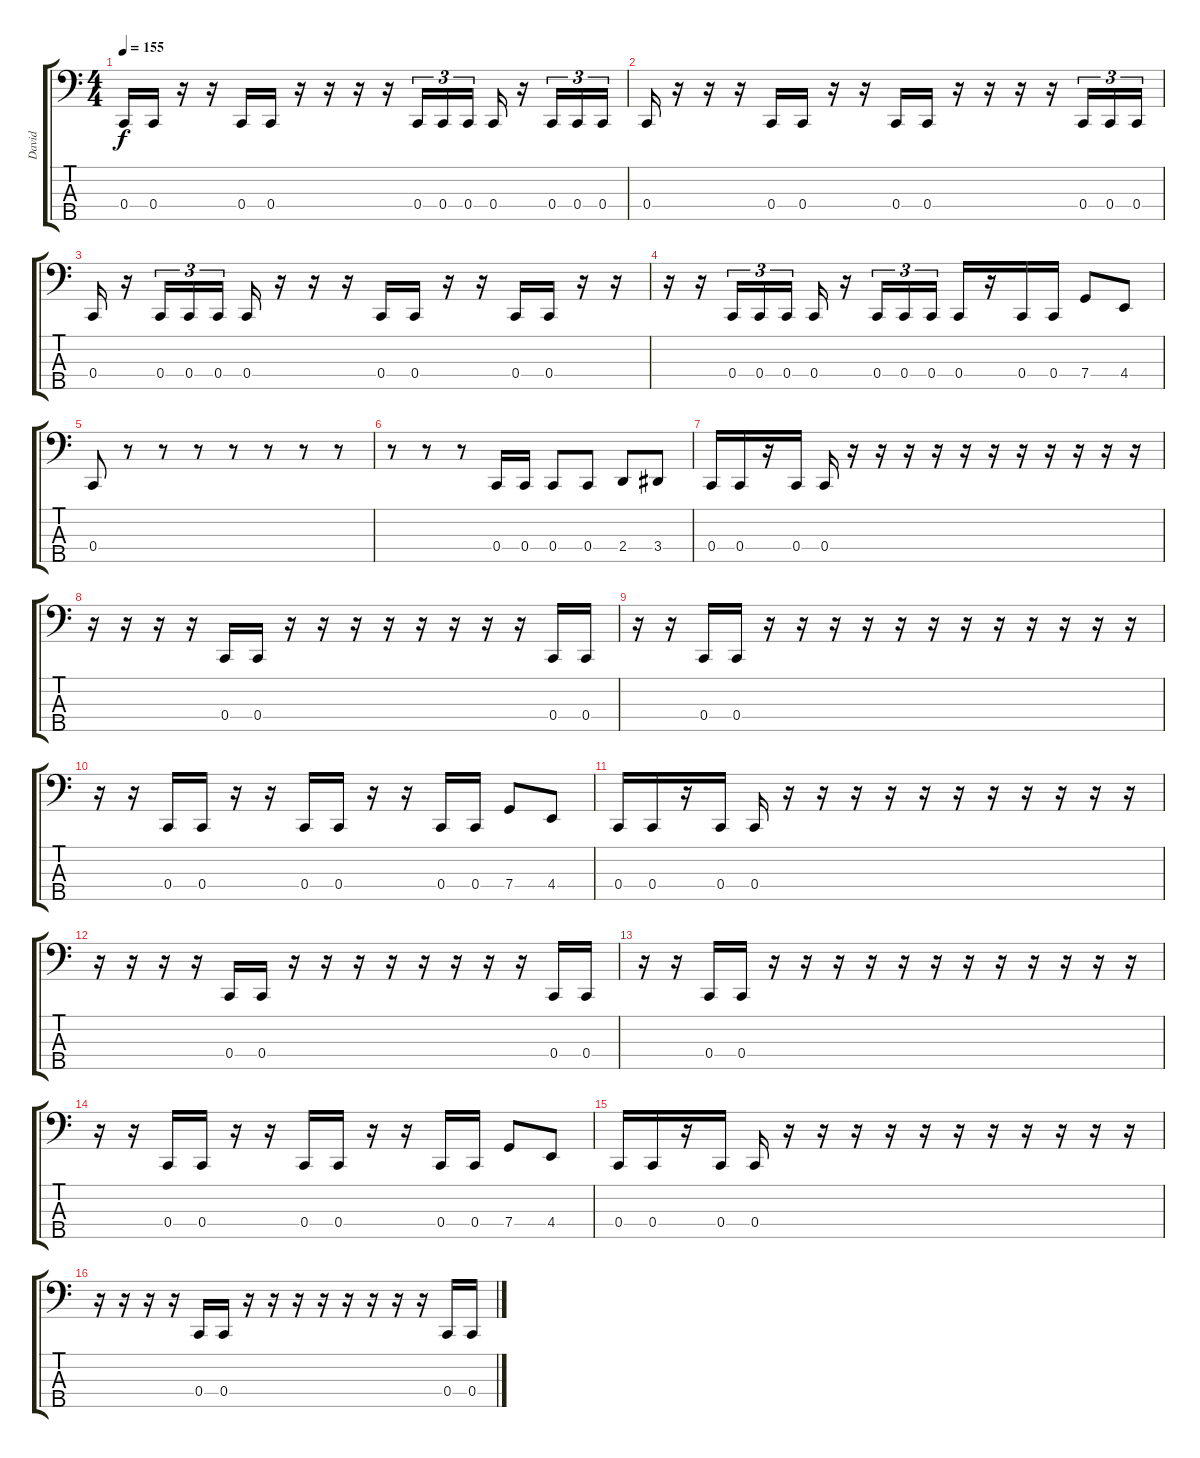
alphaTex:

\track ("David" "David") {instrument electricbasspick}
\staff {score tabs}
\tuning (F2 C2 G1 C1 A0) {hide}
\ts (4 4)
\tempo 155
\clef f4
\ks c
0.4.16{dy f} 0.4.16 r.16 r.16 0.4.16 0.4.16 r.16 r.16 r.16 r.16 0.4.16{tu (3 2)} 0.4.16{tu (3 2)} 0.4.16{tu (3 2)} 0.4.16 r.16 0.4.16{tu (3 2)} 0.4.16{tu (3 2)} 0.4.16{tu (3 2)} |
0.4.16 r.16 r.16 r.16 0.4.16 0.4.16 r.16 r.16 0.4.16 0.4.16 r.16 r.16 r.16 r.16 0.4.16{tu (3 2)} 0.4.16{tu (3 2)} 0.4.16{tu (3 2)} |
0.4.16 r.16 0.4.16{tu (3 2)} 0.4.16{tu (3 2)} 0.4.16{tu (3 2)} 0.4.16 r.16 r.16 r.16 0.4.16 0.4.16 r.16 r.16 0.4.16 0.4.16 r.16 r.16 |
r.16 r.16 0.4.16{tu (3 2)} 0.4.16{tu (3 2)} 0.4.16{tu (3 2)} 0.4.16 r.16 0.4.16{tu (3 2)} 0.4.16{tu (3 2)} 0.4.16{tu (3 2)} 0.4.16 r.16 0.4.16 0.4.16 7.4.8 4.4.8 |
0.4.8 r.8 r.8 r.8 r.8 r.8 r.8 r.8 |
r.8 r.8 r.8 0.4.16 0.4.16 0.4.8 0.4.8 2.4.8 3.4.8 |
0.4.16 0.4.16 r.16 0.4.16 0.4.16 r.16 r.16 r.16 r.16 r.16 r.16 r.16 r.16 r.16 r.16 r.16 |
r.16 r.16 r.16 r.16 0.4.16 0.4.16 r.16 r.16 r.16 r.16 r.16 r.16 r.16 r.16 0.4.16 0.4.16 |
r.16 r.16 0.4.16 0.4.16 r.16 r.16 r.16 r.16 r.16 r.16 r.16 r.16 r.16 r.16 r.16 r.16 |
r.16 r.16 0.4.16 0.4.16 r.16 r.16 0.4.16 0.4.16 r.16 r.16 0.4.16 0.4.16 7.4.8 4.4.8 |
0.4.16 0.4.16 r.16 0.4.16 0.4.16 r.16 r.16 r.16 r.16 r.16 r.16 r.16 r.16 r.16 r.16 r.16 |
r.16 r.16 r.16 r.16 0.4.16 0.4.16 r.16 r.16 r.16 r.16 r.16 r.16 r.16 r.16 0.4.16 0.4.16 |
r.16 r.16 0.4.16 0.4.16 r.16 r.16 r.16 r.16 r.16 r.16 r.16 r.16 r.16 r.16 r.16 r.16 |
r.16 r.16 0.4.16 0.4.16 r.16 r.16 0.4.16 0.4.16 r.16 r.16 0.4.16 0.4.16 7.4.8 4.4.8 |
0.4.16 0.4.16 r.16 0.4.16 0.4.16 r.16 r.16 r.16 r.16 r.16 r.16 r.16 r.16 r.16 r.16 r.16 |
r.16 r.16 r.16 r.16 0.4.16 0.4.16 r.16 r.16 r.16 r.16 r.16 r.16 r.16 r.16 0.4.16 0.4.16
